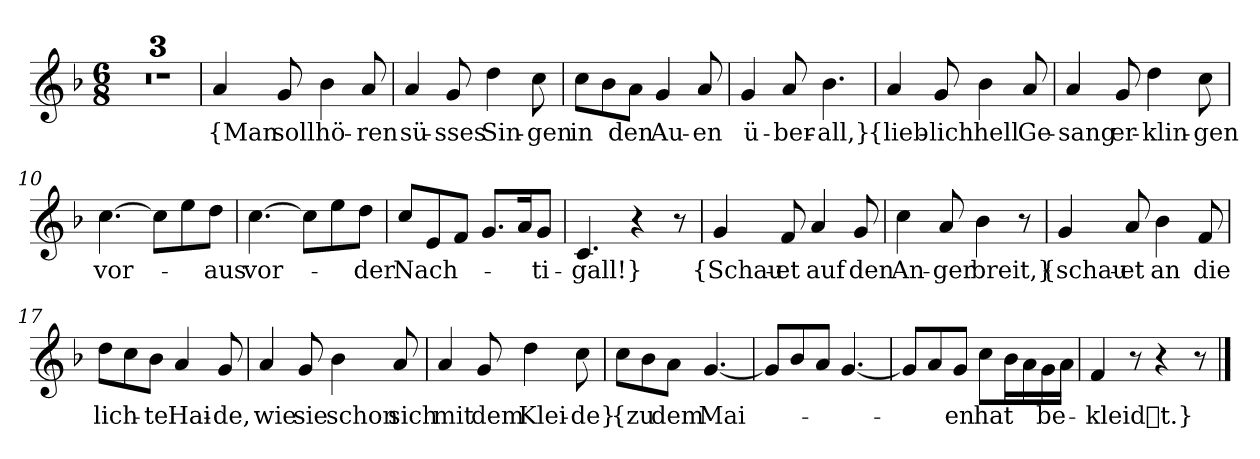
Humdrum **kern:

**kern	**text
*part1	*part1
*staff1	*staff1
*clefG2	*
*k[b-]	*
*M6/8	*
=1	=1
2.r	.
=2	=2
2.r	.
=3	=3
2.r	.
=4	=4
4a	{Man
8g	soll
4b-	hö-
8a	-ren
=5	=5
4a	sü-
8g	-sses
4dd	Sin-
8cc	-gen
=6	=6
8cc\L	in
8b-\	.
8a\J	den
4g	Au-
8a	-en
=7	=7
4g	ü-
8a	-ber-
4.b-	-all,}
=8	=8
4a	{lieb-
8g	-lich
4b-	hell
8a	Ge-
=9	=9
4a	-sang
8g	er-
4dd	-klin-
8cc	-gen
=10	=10
[4.cc	vor-
8cc\L]	.
8ee\	.
8dd\J	-aus
=11	=11
[4.cc	vor-
8cc\L]	.
8ee\	.
8dd\J	der
=12	=12
8cc/L	Nach-
8e/	.
8f/J	.
8.g/L	.
16a/K	.
8g/J	-ti-
=13	=13
4.c	-gall!}
4r	.
8r	.
=14	=14
4g	{Schau-
8f	-et
4a	auf
8g	den
=15	=15
4cc	An-
8a	-ger
4b-	breit,}
8r	.
=16	=16
4g	{schau-
8a	-et
4b-	an
8f	die
=17	=17
8dd\L	lich-
8cc\	.
8b-\J	-te
4a	Hai-
8g	-de,
=18	=18
4a	wie
8g	sie
4b-	schon
8a	sich
=19	=19
4a	mit
8g	dem
4dd	Klei-
8cc	-de}
=20	=20
8cc\L	{zu
8b-\	.
8a\J	dem
[4.g	Mai-
=21	=21
8g/L]	.
8b-/	.
8a/J	.
[4.g	.
=22	=22
8g/L]	.
8a/	.
8g/J	-en
8cc\L	hat
16b-\L	.
16a\	.
16g\	be-
16a\JJ	.
=23	=23
4f	-kleidt.}
8r	.
4r	.
8r	.
==	==
*-	*-
